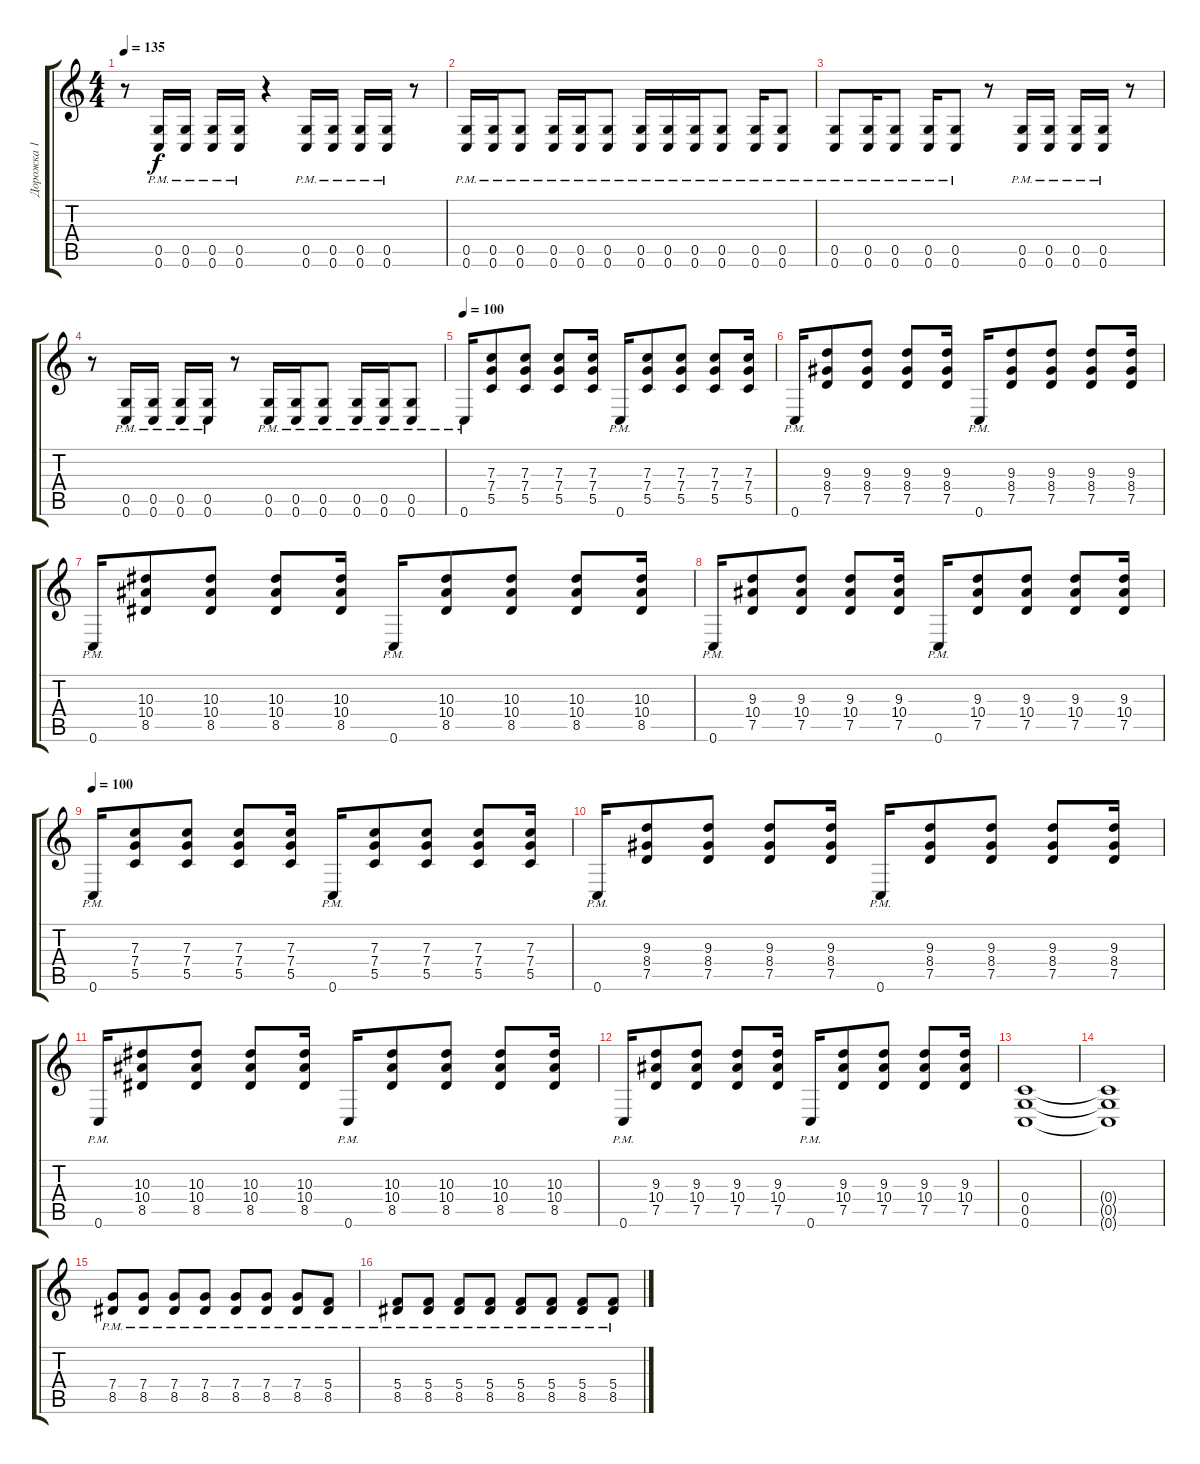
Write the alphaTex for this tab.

\track ("Дорожка 1" "Дорожка 1") {instrument distortionguitar}
\staff {score tabs}
\tuning (D4 A3 F3 C3 G2 C2) {hide}
\ts (4 4)
\tempo 135
\clef g2
\ks c
r.8{dy f} (0.5{pm} 0.6{pm}).16 (0.5{pm} 0.6{pm}).16 (0.5{pm} 0.6{pm}).16 (0.5{pm} 0.6{pm}).16 r.4 (0.5{pm} 0.6{pm}).16 (0.5{pm} 0.6{pm}).16 (0.5{pm} 0.6{pm}).16 (0.5{pm} 0.6{pm}).16 r.8 |
(0.5{pm} 0.6{pm}).16 (0.5{pm} 0.6{pm}).16 (0.5{pm} 0.6{pm}).8 (0.5{pm} 0.6{pm}).16 (0.5{pm} 0.6{pm}).16 (0.5{pm} 0.6{pm}).8 (0.5{pm} 0.6{pm}).16 (0.5{pm} 0.6{pm}).16 (0.5{pm} 0.6{pm}).16 (0.5{pm} 0.6{pm}).8 (0.5{pm} 0.6{pm}).16 (0.5{pm} 0.6{pm}).8 |
(0.5{pm} 0.6{pm}).8 (0.5{pm} 0.6{pm}).16 (0.5{pm} 0.6{pm}).8 (0.5{pm} 0.6{pm}).16 (0.5{pm} 0.6{pm}).8 r.8 (0.5{pm} 0.6{pm}).16 (0.5{pm} 0.6{pm}).16 (0.5{pm} 0.6{pm}).16 (0.5{pm} 0.6{pm}).16 r.8 |
r.8 (0.5{pm} 0.6{pm}).16 (0.5{pm} 0.6{pm}).16 (0.5{pm} 0.6{pm}).16 (0.5{pm} 0.6{pm}).16 r.8 (0.5{pm} 0.6{pm}).16 (0.5{pm} 0.6{pm}).16 (0.5{pm} 0.6{pm}).8 (0.5{pm} 0.6{pm}).16 (0.5{pm} 0.6{pm}).16 (0.5{pm} 0.6{pm}).8 |
\tempo 100
0.6{pm}.16 (7.3 7.4 5.5).8 (7.3 7.4 5.5).8 (7.3 7.4 5.5).8 (7.3 7.4 5.5).16 0.6{pm}.16 (7.3 7.4 5.5).8 (7.3 7.4 5.5).8 (7.3 7.4 5.5).8 (7.3 7.4 5.5).16 |
0.6{pm}.16 (9.3 8.4 7.5).8 (9.3 8.4 7.5).8 (9.3 8.4 7.5).8 (9.3 8.4 7.5).16 0.6{pm}.16 (9.3 8.4 7.5).8 (9.3 8.4 7.5).8 (9.3 8.4 7.5).8 (9.3 8.4 7.5).16 |
0.6{pm}.16 (10.3 10.4 8.5).8 (10.3 10.4 8.5).8 (10.3 10.4 8.5).8 (10.3 10.4 8.5).16 0.6{pm}.16 (10.3 10.4 8.5).8 (10.3 10.4 8.5).8 (10.3 10.4 8.5).8 (10.3 10.4 8.5).16 |
0.6{pm}.16 (9.3 10.4 7.5).8 (9.3 10.4 7.5).8 (9.3 10.4 7.5).8 (9.3 10.4 7.5).16 0.6{pm}.16 (9.3 10.4 7.5).8 (9.3 10.4 7.5).8 (9.3 10.4 7.5).8 (9.3 10.4 7.5).16 |
\tempo 100
0.6{pm}.16 (7.3 7.4 5.5).8 (7.3 7.4 5.5).8 (7.3 7.4 5.5).8 (7.3 7.4 5.5).16 0.6{pm}.16 (7.3 7.4 5.5).8 (7.3 7.4 5.5).8 (7.3 7.4 5.5).8 (7.3 7.4 5.5).16 |
0.6{pm}.16 (9.3 8.4 7.5).8 (9.3 8.4 7.5).8 (9.3 8.4 7.5).8 (9.3 8.4 7.5).16 0.6{pm}.16 (9.3 8.4 7.5).8 (9.3 8.4 7.5).8 (9.3 8.4 7.5).8 (9.3 8.4 7.5).16 |
0.6{pm}.16 (10.3 10.4 8.5).8 (10.3 10.4 8.5).8 (10.3 10.4 8.5).8 (10.3 10.4 8.5).16 0.6{pm}.16 (10.3 10.4 8.5).8 (10.3 10.4 8.5).8 (10.3 10.4 8.5).8 (10.3 10.4 8.5).16 |
0.6{pm}.16 (9.3 10.4 7.5).8 (9.3 10.4 7.5).8 (9.3 10.4 7.5).8 (9.3 10.4 7.5).16 0.6{pm}.16 (9.3 10.4 7.5).8 (9.3 10.4 7.5).8 (9.3 10.4 7.5).8 (9.3 10.4 7.5).16 |
(0.4 0.5 0.6).1 |
(0.4{t} 0.5{t} 0.6{t}).1 |
(7.4{pm} 8.5{pm}).8 (7.4{pm} 8.5{pm}).8 (7.4{pm} 8.5{pm}).8 (7.4{pm} 8.5{pm}).8 (7.4{pm} 8.5{pm}).8 (7.4{pm} 8.5{pm}).8 (7.4{pm} 8.5{pm}).8 (5.4{pm} 8.5{pm}).8 |
(5.4{pm} 8.5{pm}).8 (5.4{pm} 8.5{pm}).8 (5.4{pm} 8.5{pm}).8 (5.4{pm} 8.5{pm}).8 (5.4{pm} 8.5{pm}).8 (5.4{pm} 8.5{pm}).8 (5.4{pm} 8.5{pm}).8 (5.4{pm} 8.5{pm}).8
